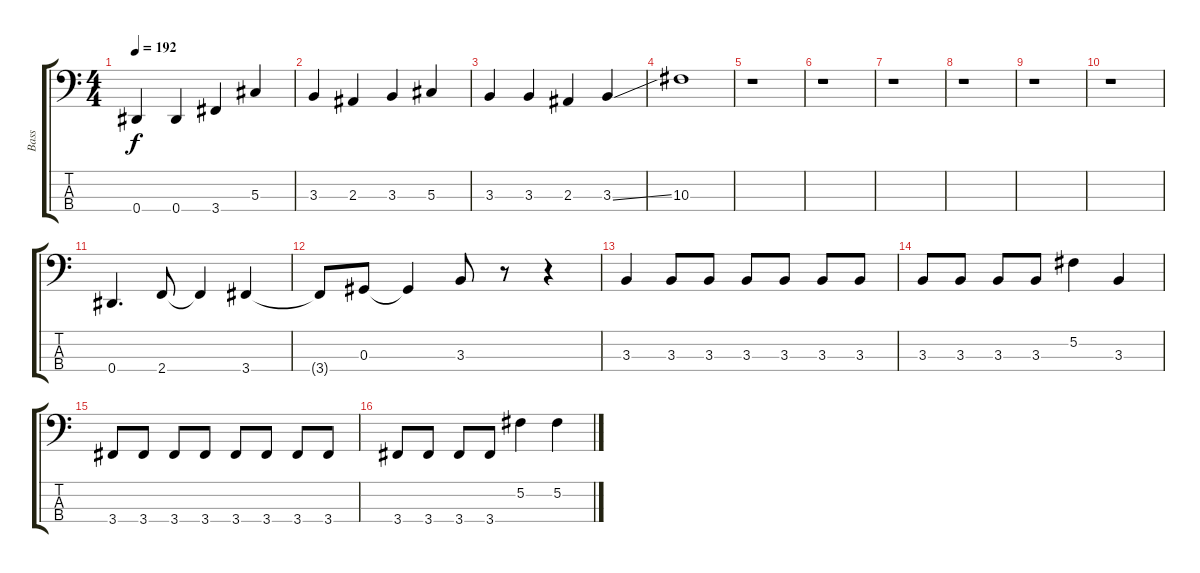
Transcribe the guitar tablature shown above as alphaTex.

\track ("Bass" "Bass") {instrument electricbasspick}
\staff {score tabs}
\tuning (Gb2 Db2 Ab1 Eb1) {hide}
\ts (4 4)
\tempo 192
\clef f4
\ks c
0.4.4{dy f} 0.4.4 3.4.4 5.3.4 |
3.3.4 2.3.4 3.3.4 5.3.4 |
3.3.4 3.3.4 2.3.4 3.3{ss}.4 |
10.3.1 |
r.1 |
r.1 |
r.1 |
r.1 |
r.1 |
r.1 |
0.4.4{d} 2.4.8 2.4{t}.4 3.4.4 |
3.4{t}.8 0.3.8 0.3{t}.4 3.3.8 r.8 r.4 |
3.3.4 3.3.8 3.3.8 3.3.8 3.3.8 3.3.8 3.3.8 |
3.3.8 3.3.8 3.3.8 3.3.8 5.2.4 3.3.4 |
3.4.8 3.4.8 3.4.8 3.4.8 3.4.8 3.4.8 3.4.8 3.4.8 |
3.4.8 3.4.8 3.4.8 3.4.8 5.2.4 5.2.4
